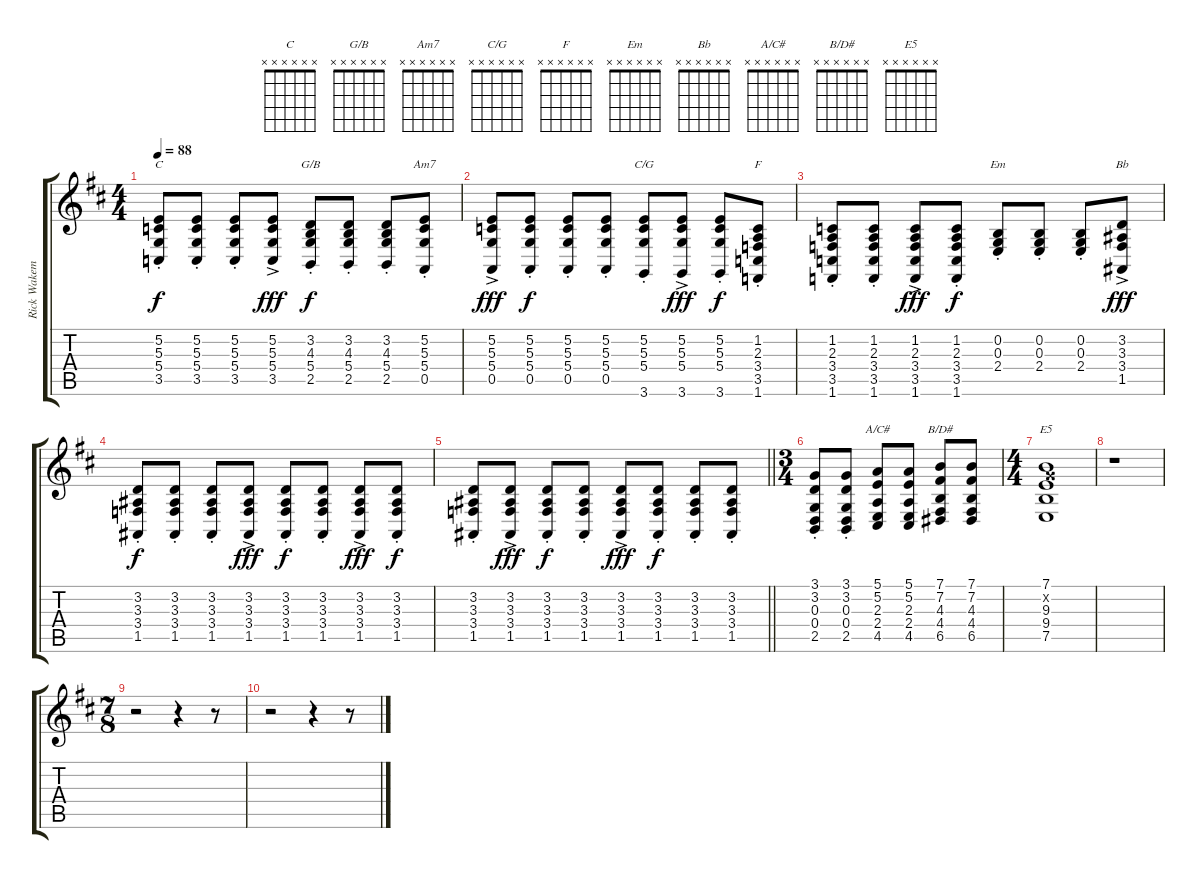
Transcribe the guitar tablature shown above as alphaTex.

\track ("Rick Wakeman" "Rick Wakem") {instrument electricgrandpiano}
\staff {score tabs}
\tuning (E4 B3 G3 D3 A2 E2) {hide}
\chord ("C" x x x x x x) {firstfret 0}
\chord ("G/B" x x x x x x) {firstfret 0}
\chord ("Am7" x x x x x x) {firstfret 0}
\chord ("C/G" x x x x x x) {firstfret 0}
\chord ("F" x x x x x x) {firstfret 0}
\chord ("Em" x x x x x x) {firstfret 0}
\chord ("Bb" x x x x x x) {firstfret 0}
\chord ("A/C#" x x x x x x) {firstfret 0}
\chord ("B/D#" x x x x x x) {firstfret 0}
\chord ("E5" x x x x x x) {firstfret 0}
\ts (4 4)
\tempo 88
\clef g2
\ks d
(5.2{st} 5.3 5.4 3.5).8{ch "C" dy f} (5.2{st} 5.3 5.4 3.5).8 (5.2{st} 5.3 5.4 3.5).8 (5.2{ac} 5.3 5.4 3.5).8{dy fff} (3.2{st} 4.3 5.4 2.5).8{ch "G/B" dy f} (3.2{st} 4.3 5.4 2.5).8 (3.2{st} 4.3 5.4 2.5).8 (5.2{st} 5.3 5.4 0.5).8{ch "Am7"} |
(5.2{ac} 5.3 5.4 0.5).8{dy fff} (5.2{st} 5.3 5.4 0.5).8{dy f} (5.2{st} 5.3 5.4 0.5).8 (5.2{st} 5.3 5.4 0.5).8 (5.2{st} 5.3 5.4 3.6).8{ch "C/G"} (5.2{ac} 5.3 5.4 3.6).8{dy fff} (5.2{st} 5.3 5.4 3.6).8{dy f} (1.2{st} 2.3 3.4 3.5 1.6).8{ch "F"} |
(1.2{st} 2.3 3.4 3.5 1.6).8 (1.2{st} 2.3 3.4 3.5 1.6).8 (1.2{ac} 2.3 3.4 3.5 1.6).8{dy fff} (1.2{st} 2.3 3.4 3.5 1.6).8{dy f} (0.2{st} 0.3 2.4).8{ch "Em"} (0.2{st} 0.3 2.4).8 (0.2{st} 0.3 2.4).8 (3.2{ac} 3.3 3.4 1.5).8{ch "Bb" dy fff} |
(3.2{st} 3.3 3.4 1.5).8{dy f} (3.2{st} 3.3 3.4 1.5).8 (3.2{st} 3.3 3.4 1.5).8 (3.2{ac} 3.3 3.4 1.5).8{dy fff} (3.2{st} 3.3 3.4 1.5).8{dy f} (3.2{st} 3.3 3.4 1.5).8 (3.2{ac} 3.3 3.4 1.5).8{dy fff} (3.2{st} 3.3 3.4 1.5).8{dy f} |
\barLineRight lightlight
(3.2{st} 3.3 3.4 1.5).8 (3.2{ac} 3.3 3.4 1.5).8{dy fff} (3.2{st} 3.3 3.4 1.5).8{dy f} (3.2{st} 3.3 3.4 1.5).8 (3.2{ac} 3.3 3.4 1.5).8{dy fff} (3.2{st} 3.3 3.4 1.5).8{dy f} (3.2{st} 3.3 3.4 1.5).8 (3.2{st} 3.3 3.4 1.5).8 |
\ts (3 4)
(3.1{st} 3.2 0.3 0.4 2.5).8 (3.1{st} 3.2 0.3 0.4 2.5).8 (5.1 5.2 2.3 2.4 4.5).8{ch "A/C#"} (5.1 5.2 2.3 2.4 4.5).8 (7.1 7.2 4.3 4.4 6.5).8{ch "B/D#"} (7.1 7.2 4.3 4.4 6.5).8 |
\ts (4 4)
(7.1 8.2{x} 9.3 9.4 7.5).1{ch "E5"} |
r.1 |
\ts (7 8)
r.2 r.4 r.8 |
r.2 r.4 r.8
